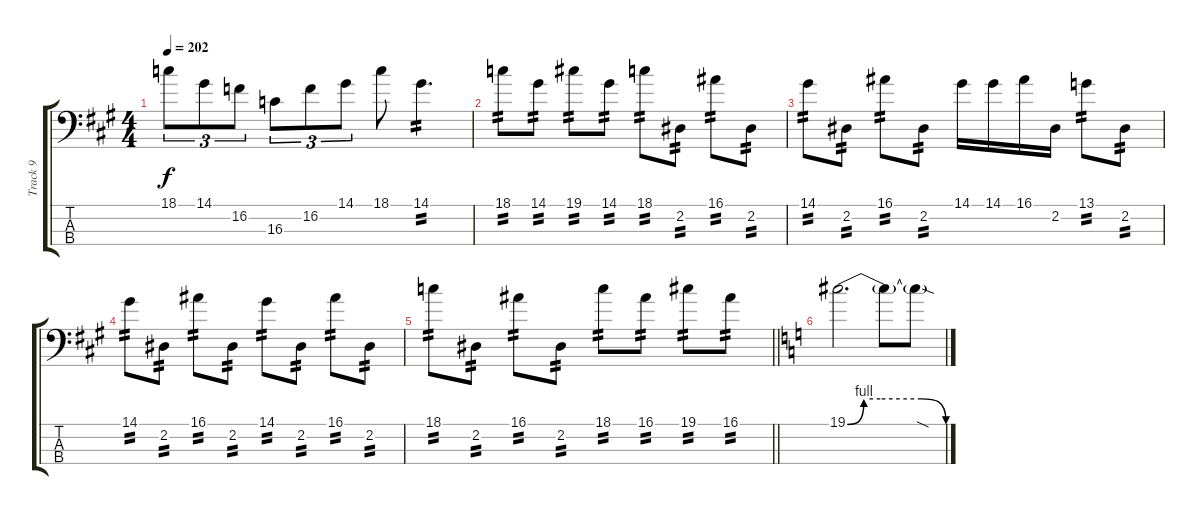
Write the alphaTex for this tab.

\track ("Track 9" "Track 9") {instrument electricbasspick}
\staff {score tabs}
\tuning (Gb2 Db2 Ab1 Eb1) {hide}
\ts (4 4)
\tempo 202
\clef f4
\ks a
18.1.8{tu (3 2) dy f} 14.1.8{tu (3 2)} 16.2.8{tu (3 2)} 16.3.8{tu (3 2)} 16.2.8{tu (3 2)} 14.1.8{tu (3 2)} 18.1.8 14.1.4{d tp 2} |
18.1.8{tp 2} 14.1.8{tp 2} 19.1.8{tp 2} 14.1.8{tp 2} 18.1.8{tp 2} 2.2.8{tp 2} 16.1.8{tp 2} 2.2.8{tp 2} |
14.1.8{tp 2} 2.2.8{tp 2} 16.1.8{tp 2} 2.2.8{tp 2} 14.1.16 14.1.16 16.1.16 2.2.16 13.1.8{tp 2} 2.2.8{tp 2} |
14.1.8{tp 2} 2.2.8{tp 2} 16.1.8{tp 2} 2.2.8{tp 2} 14.1.8{tp 2} 2.2.8{tp 2} 16.1.8{tp 2} 2.2.8{tp 2} |
\barLineRight lightlight
18.1.8{tp 2} 2.2.8{tp 2} 16.1.8{tp 2} 2.2.8{tp 2} 18.1.8{tp 2} 16.1.8{tp 2} 19.1.8{tp 2} 16.1.8{tp 2} |
\ks c
19.1{be (custom 0 0 10 4 20 4 45 4 60 0)}.2{d} 19.1{t}.8 19.1{sod t}.8
